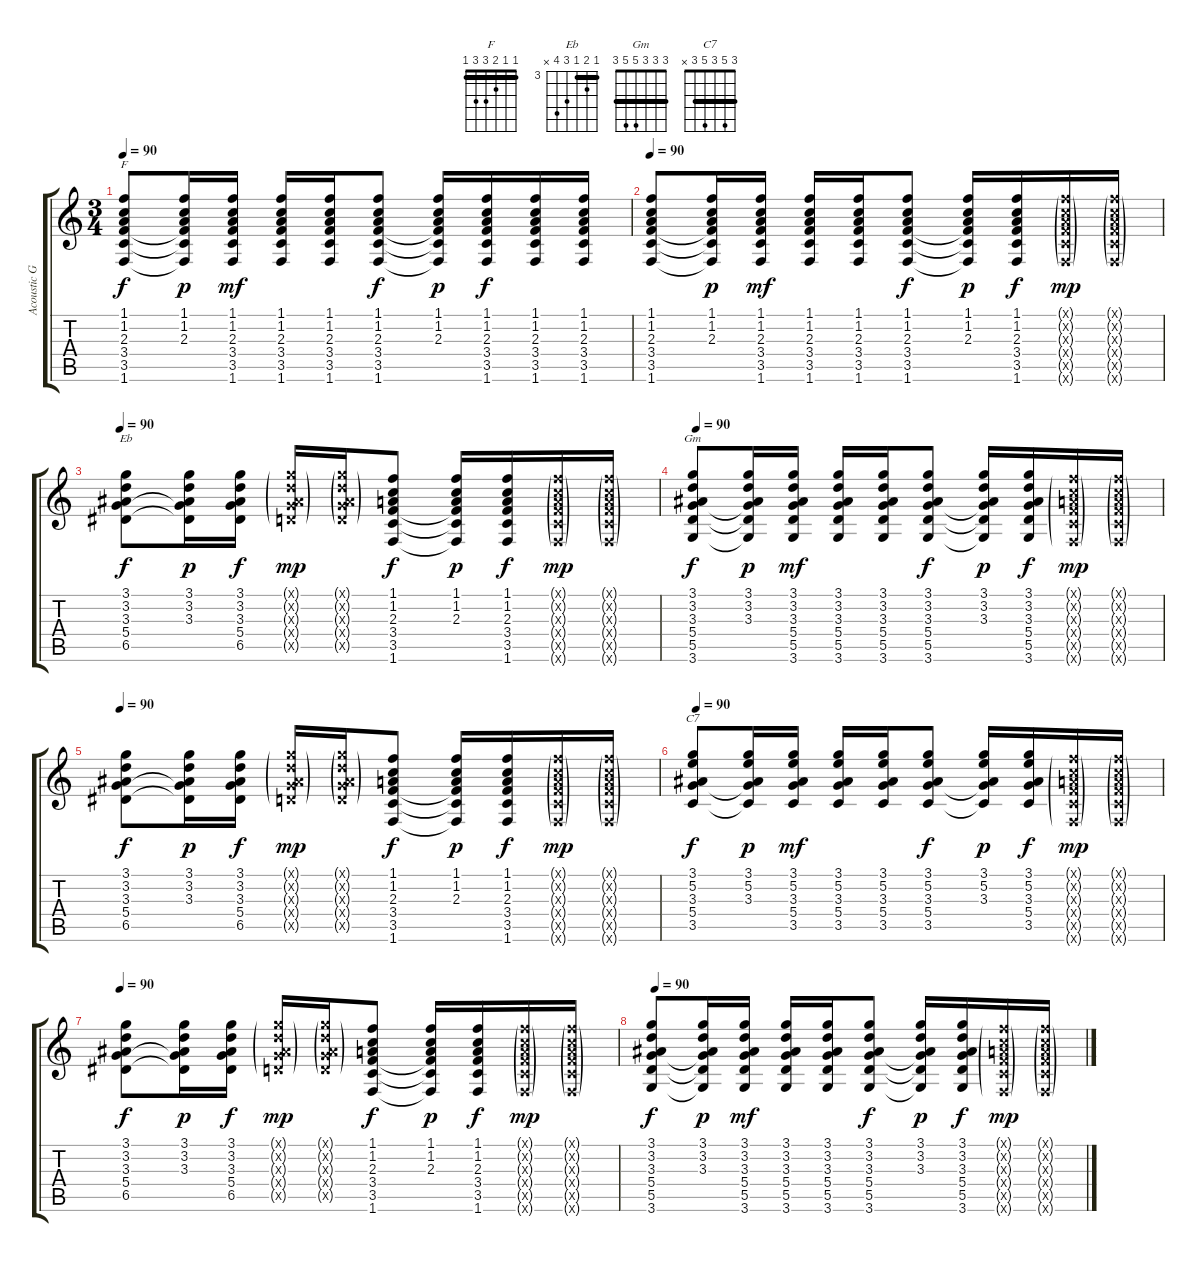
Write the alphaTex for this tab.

\track ("Acoustic Guitar - John Frusciante" "Acoustic G") {solo instrument acousticguitarsteel}
\staff {score tabs}
\tuning (E4 B3 G3 D3 A2 E2) {hide}
\chord ("F" 1 1 2 3 3 1) {barre 1}
\chord ("Eb" 3 4 3 5 6 x) {firstfret 3 barre 3}
\chord ("Gm" 3 3 3 5 5 3) {barre 3}
\chord ("C7" 3 5 3 5 3 x) {barre 3}
\ts (3 4)
\tempo 90
\clef g2
\ks c
(1.1 1.2 2.3 3.4 3.5 1.6).8{ch "F" dy f} (1.1 1.2 2.3 3.4{t} 3.5{t} 1.6{t}).16{dy p} (1.1 1.2 2.3 3.4 3.5 1.6).16{dy mf} (1.1 1.2 2.3 3.4 3.5 1.6).16 (1.1 1.2 2.3 3.4 3.5 1.6).16 (1.1 1.2 2.3 3.4 3.5 1.6).8{dy f} (1.1 1.2 2.3 3.4{t} 3.5{t} 1.6{t}).16{dy p} (1.1 1.2 2.3 3.4 3.5 1.6).16{dy f} (1.1 1.2 2.3 3.4 3.5 1.6).16 (1.1 1.2 2.3 3.4 3.5 1.6).16 |
\tempo 90
(1.1 1.2 2.3 3.4 3.5 1.6).8 (1.1 1.2 2.3 3.4{t} 3.5{t} 1.6{t}).16{dy p} (1.1 1.2 2.3 3.4 3.5 1.6).16{dy mf} (1.1 1.2 2.3 3.4 3.5 1.6).16 (1.1 1.2 2.3 3.4 3.5 1.6).16 (1.1 1.2 2.3 3.4 3.5 1.6).8{dy f} (1.1 1.2 2.3 3.4{t} 3.5{t} 1.6{t}).16{dy p} (1.1 1.2 2.3 3.4 3.5 1.6).16{dy f} (1.1{g x} 1.2{g x} 2.3{g x} 3.4{g x} 3.5{g x} 1.6{g x}).16{dy mp} (1.1{g x} 1.2{g x} 2.3{g x} 3.4{g x} 3.5{g x} 1.6{g x}).16 |
\tempo 90
(3.1 3.2 3.3 5.4 6.5).8{ch "Eb" dy f} (3.1 3.2 3.3 5.4{t} 6.5{t}).16{dy p} (3.1 3.2 3.3 5.4 6.5).16{dy f} (3.1{g x} 3.2{g x} 3.3{g x} 5.4{g x} 5.5{g x}).16{dy mp} (3.1{g x} 3.2{g x} 3.3{g x} 5.4{g x} 5.5{g x}).16 (1.1 1.2 2.3 3.4 3.5 1.6).8{dy f} (1.1 1.2 2.3 3.4{t} 3.5{t} 1.6{t}).16{dy p} (1.1 1.2 2.3 3.4 3.5 1.6).16{dy f} (1.1{g x} 1.2{g x} 2.3{g x} 3.4{g x} 3.5{g x} 1.6{g x}).16{dy mp} (1.1{g x} 1.2{g x} 2.3{g x} 3.4{g x} 3.5{g x} 1.6{g x}).16 |
\tempo 90
(3.1 3.2 3.3 5.4 5.5 3.6).8{ch "Gm" dy f} (3.1 3.2 3.3 5.4{t} 5.5{t} 3.6{t}).16{dy p} (3.1 3.2 3.3 5.4 5.5 3.6).16{dy mf} (3.1 3.2 3.3 5.4 5.5 3.6).16 (3.1 3.2 3.3 5.4 5.5 3.6).16 (3.1 3.2 3.3 5.4 5.5 3.6).8{dy f} (3.1 3.2 3.3 5.4{t} 5.5{t} 3.6{t}).16{dy p} (3.1 3.2 3.3 5.4 5.5 3.6).16{dy f} (1.1{g x} 1.2{g x} 2.3{g x} 3.4{g x} 3.5{g x} 1.6{g x}).16{dy mp} (1.1{g x} 1.2{g x} 2.3{g x} 3.4{g x} 3.5{g x} 1.6{g x}).16 |
\tempo 90
(3.1 3.2 3.3 5.4 6.5).8{dy f} (3.1 3.2 3.3 5.4{t} 6.5{t}).16{dy p} (3.1 3.2 3.3 5.4 6.5).16{dy f} (3.1{g x} 3.2{g x} 3.3{g x} 5.4{g x} 5.5{g x}).16{dy mp} (3.1{g x} 3.2{g x} 3.3{g x} 5.4{g x} 5.5{g x}).16 (1.1 1.2 2.3 3.4 3.5 1.6).8{dy f} (1.1 1.2 2.3 3.4{t} 3.5{t} 1.6{t}).16{dy p} (1.1 1.2 2.3 3.4 3.5 1.6).16{dy f} (1.1{g x} 1.2{g x} 2.3{g x} 3.4{g x} 3.5{g x} 1.6{g x}).16{dy mp} (1.1{g x} 1.2{g x} 2.3{g x} 3.4{g x} 3.5{g x} 1.6{g x}).16 |
\tempo 90
(3.1 5.2 3.3 5.4 3.5).8{ch "C7" dy f} (3.1 5.2 3.3 5.4{t} 3.5{t}).16{dy p} (3.1 5.2 3.3 5.4 3.5).16{dy mf} (3.1 5.2 3.3 5.4 3.5).16 (3.1 5.2 3.3 5.4 3.5).16 (3.1 5.2 3.3 5.4 3.5).8{dy f} (3.1 5.2 3.3 5.4{t} 3.5{t}).16{dy p} (3.1 5.2 3.3 5.4 3.5).16{dy f} (1.1{g x} 1.2{g x} 2.3{g x} 3.4{g x} 3.5{g x} 1.6{g x}).16{dy mp} (1.1{g x} 1.2{g x} 2.3{g x} 3.4{g x} 3.5{g x} 1.6{g x}).16 |
\tempo 90
(3.1 3.2 3.3 5.4 6.5).8{dy f} (3.1 3.2 3.3 5.4{t} 6.5{t}).16{dy p} (3.1 3.2 3.3 5.4 6.5).16{dy f} (3.1{g x} 3.2{g x} 3.3{g x} 5.4{g x} 5.5{g x}).16{dy mp} (3.1{g x} 3.2{g x} 3.3{g x} 5.4{g x} 5.5{g x}).16 (1.1 1.2 2.3 3.4 3.5 1.6).8{dy f} (1.1 1.2 2.3 3.4{t} 3.5{t} 1.6{t}).16{dy p} (1.1 1.2 2.3 3.4 3.5 1.6).16{dy f} (1.1{g x} 1.2{g x} 2.3{g x} 3.4{g x} 3.5{g x} 1.6{g x}).16{dy mp} (1.1{g x} 1.2{g x} 2.3{g x} 3.4{g x} 3.5{g x} 1.6{g x}).16 |
\tempo 90
(3.1 3.2 3.3 5.4 5.5 3.6).8{dy f} (3.1 3.2 3.3 5.4{t} 5.5{t} 3.6{t}).16{dy p} (3.1 3.2 3.3 5.4 5.5 3.6).16{dy mf} (3.1 3.2 3.3 5.4 5.5 3.6).16 (3.1 3.2 3.3 5.4 5.5 3.6).16 (3.1 3.2 3.3 5.4 5.5 3.6).8{dy f} (3.1 3.2 3.3 5.4{t} 5.5{t} 3.6{t}).16{dy p} (3.1 3.2 3.3 5.4 5.5 3.6).16{dy f} (1.1{g x} 1.2{g x} 2.3{g x} 3.4{g x} 3.5{g x} 1.6{g x}).16{dy mp} (1.1{g x} 1.2{g x} 2.3{g x} 3.4{g x} 3.5{g x} 1.6{g x}).16
